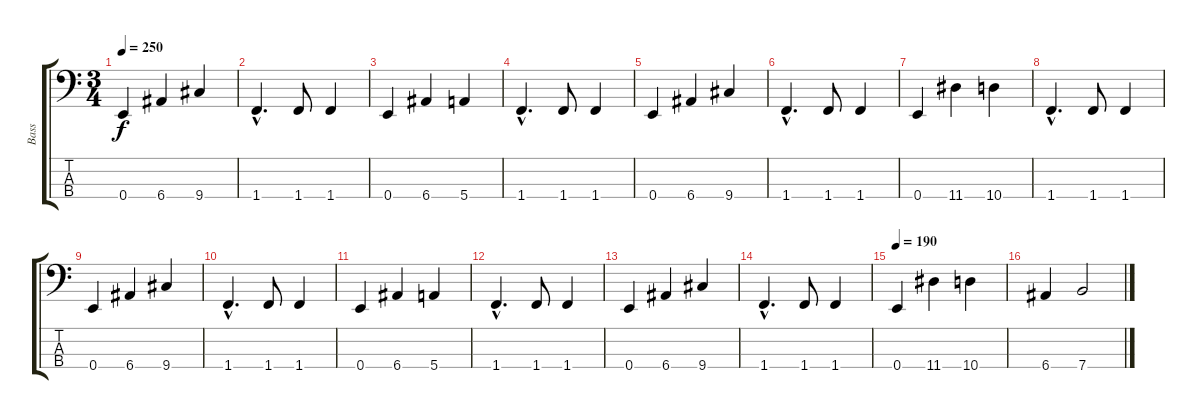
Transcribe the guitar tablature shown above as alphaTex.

\track ("Bass" "Bass") {instrument electricbasspick}
\staff {score tabs}
\tuning (G2 D2 A1 E1) {hide}
\ts (3 4)
\tempo 250
\clef f4
\ks c
0.4.4{dy f} 6.4.4 9.4.4 |
1.4{hac}.4{d} 1.4.8 1.4.4 |
0.4.4 6.4.4 5.4.4 |
1.4{hac}.4{d} 1.4.8 1.4.4 |
0.4.4 6.4.4 9.4.4 |
1.4{hac}.4{d} 1.4.8 1.4.4 |
0.4.4 11.4.4 10.4.4 |
1.4{hac}.4{d} 1.4.8 1.4.4 |
0.4.4 6.4.4 9.4.4 |
1.4{hac}.4{d} 1.4.8 1.4.4 |
0.4.4 6.4.4 5.4.4 |
1.4{hac}.4{d} 1.4.8 1.4.4 |
0.4.4 6.4.4 9.4.4 |
1.4{hac}.4{d} 1.4.8 1.4.4 |
\tempo 190
0.4.4 11.4.4 10.4.4 |
6.4.4 7.4.2
